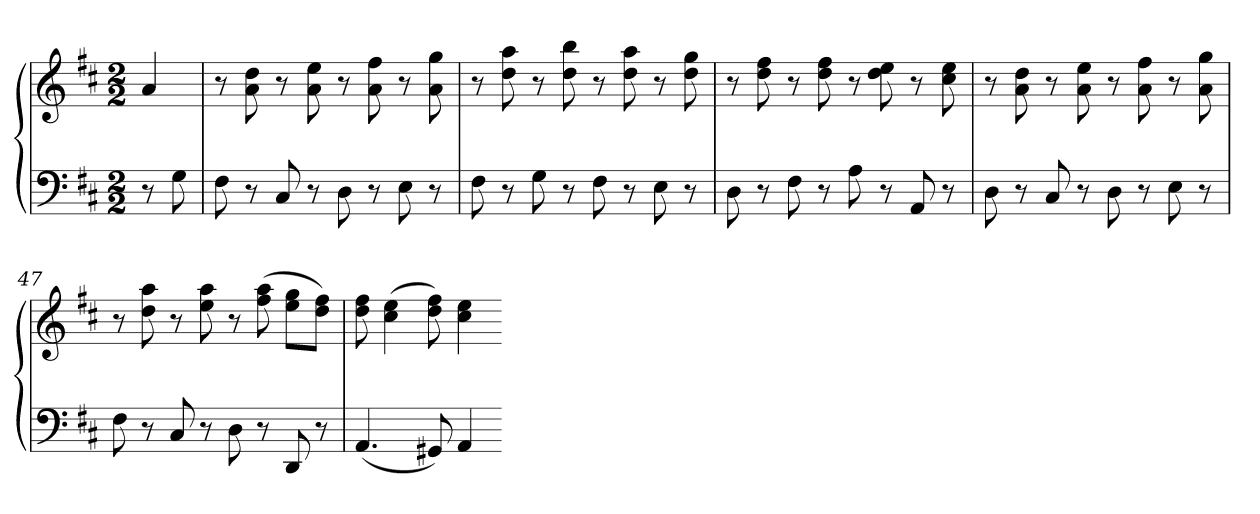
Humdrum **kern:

**kern	**kern
*part1	*part1
*staff2	*staff1
*clefF4	*clefG2
*k[f#c#]	*k[f#c#]
*D:	*D:
*M2/2	*M2/2
=	=
8r	4a
8G	.
=43	=43
8F#	8r
8r	8a 8dd
8C#	8r
8r	8a 8ee
8D	8r
8r	8a 8ff#
8E	8r
8r	8a 8gg
=44	=44
8F#	8r
8r	8dd 8aa
8G	8r
8r	8dd 8bb
8F#	8r
8r	8dd 8aa
8E	8r
8r	8dd 8gg
=45	=45
8D	8r
8r	8dd 8ff#
8F#	8r
8r	8dd 8ff#
8A	8r
8r	8dd 8ee
8AA	8r
8r	8cc# 8ee
=46	=46
8D	8r
8r	8a 8dd
8C#	8r
8r	8a 8ee
8D	8r
8r	8a 8ff#
8E	8r
8r	8a 8gg
=47	=47
8F#	8r
8r	8dd 8aa
8C#	8r
8r	8ee 8aa
8D	8r
8r	(8ff# 8aa
8DD	8ee 8ggL
8r	8dd 8ff#J)
=48	=48
(4.AA	8dd 8ff#
.	(4cc# 4ee
8GG#X)	8dd 8ff#)
4AA	4cc# 4ee
=-	=-
*-	*-
